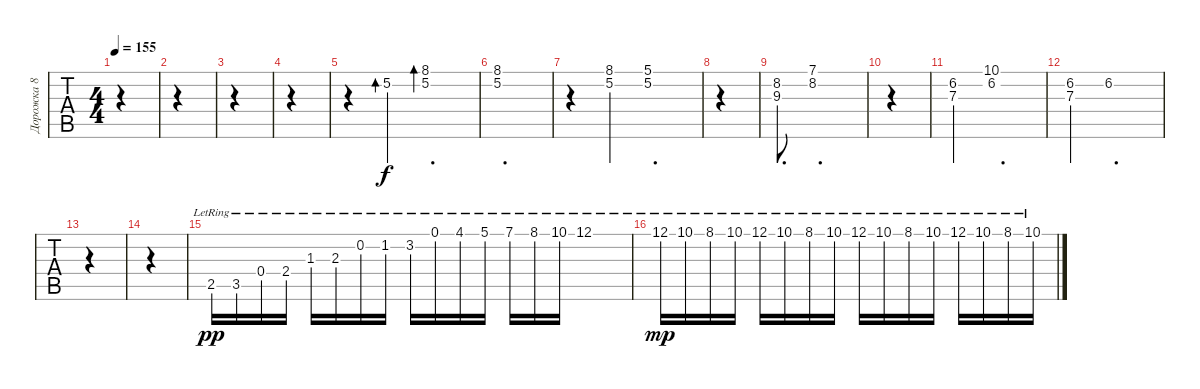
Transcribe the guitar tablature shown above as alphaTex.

\track ("Дорожка 8" "Дорожка 8") {instrument acousticguitarsteel}
\staff {tabs}
\tuning (E4 B3 G3 D3 A2 E2) {hide}
\ts (4 4)
\tempo 155
\clef g2
\ks c
|
|
|
|
r.4 5.2.4{bd 120 instrument lead6voice} (8.1 5.2).1{d bd 60} |
(8.1 5.2).1{d} |
r.4 (8.1 5.2).4 (5.1 5.2).1{d} |
|
(8.2 9.3).8{d} (7.1 8.2).1{d} |
|
(6.2 7.3).4 (10.1 6.2).1{d} |
(6.2 7.3).4 6.2.1{d} |
|
|
2.5{lr}.16{dy pp instrument acousticguitarsteel} 3.5{lr}.16 0.4{lr}.16 2.4{lr}.16 1.3{lr}.16 2.3{lr}.16 0.2{lr}.16 1.2{lr}.16 3.2{lr}.16 0.1{lr}.16 4.1{lr}.16 5.1{lr}.16 7.1{lr}.16 8.1{lr}.16 10.1{lr}.16 12.1{lr}.1 |
12.1{lr}.16{dy mp instrument orchestralharp} 10.1{lr}.16 8.1{lr}.16 10.1{lr}.16 12.1{lr}.16 10.1{lr}.16 8.1{lr}.16 10.1{lr}.16 12.1{lr}.16 10.1{lr}.16 8.1{lr}.16 10.1{lr}.16 12.1{lr}.16 10.1{lr}.16 8.1{lr}.16 10.1{lr}.16
